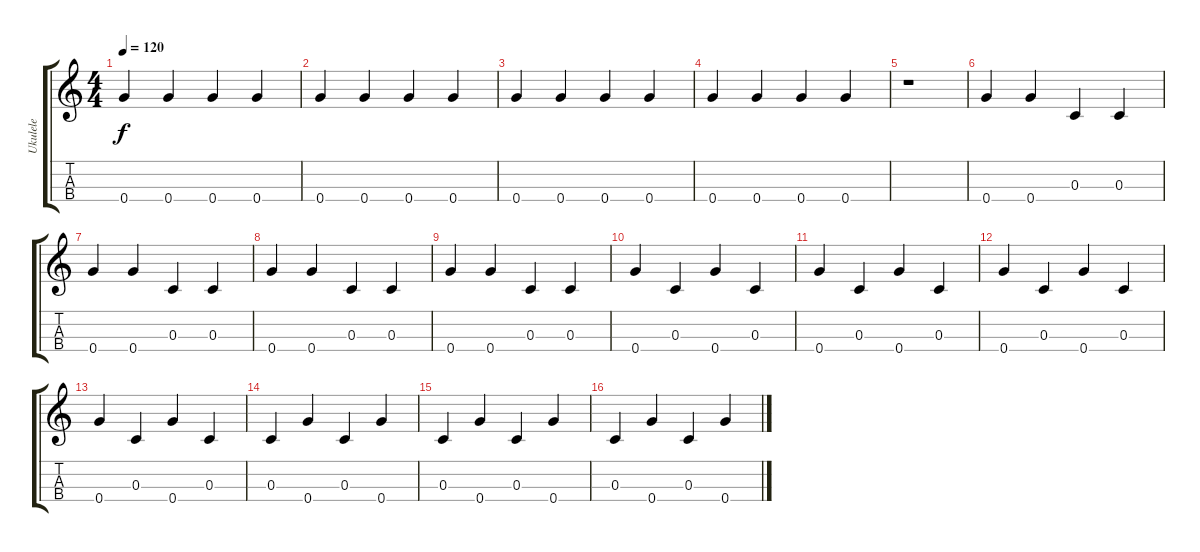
\track ("Ukulele" "Ukulele") {instrument acousticguitarsteel}
\staff {score tabs}
\tuning (A3 E3 C3 G3) {hide}
\ts (4 4)
\tempo 120
\clef g2
\ks c
0.4.4{dy f} 0.4.4 0.4.4 0.4.4 |
0.4.4 0.4.4 0.4.4 0.4.4 |
0.4.4 0.4.4 0.4.4 0.4.4 |
0.4.4 0.4.4 0.4.4 0.4.4 |
r.1 |
0.4.4 0.4.4 0.3.4 0.3.4 |
0.4.4 0.4.4 0.3.4 0.3.4 |
0.4.4 0.4.4 0.3.4 0.3.4 |
0.4.4 0.4.4 0.3.4 0.3.4 |
0.4.4 0.3.4 0.4.4 0.3.4 |
0.4.4 0.3.4 0.4.4 0.3.4 |
0.4.4 0.3.4 0.4.4 0.3.4 |
0.4.4 0.3.4 0.4.4 0.3.4 |
0.3.4 0.4.4 0.3.4 0.4.4 |
0.3.4 0.4.4 0.3.4 0.4.4 |
0.3.4 0.4.4 0.3.4 0.4.4
